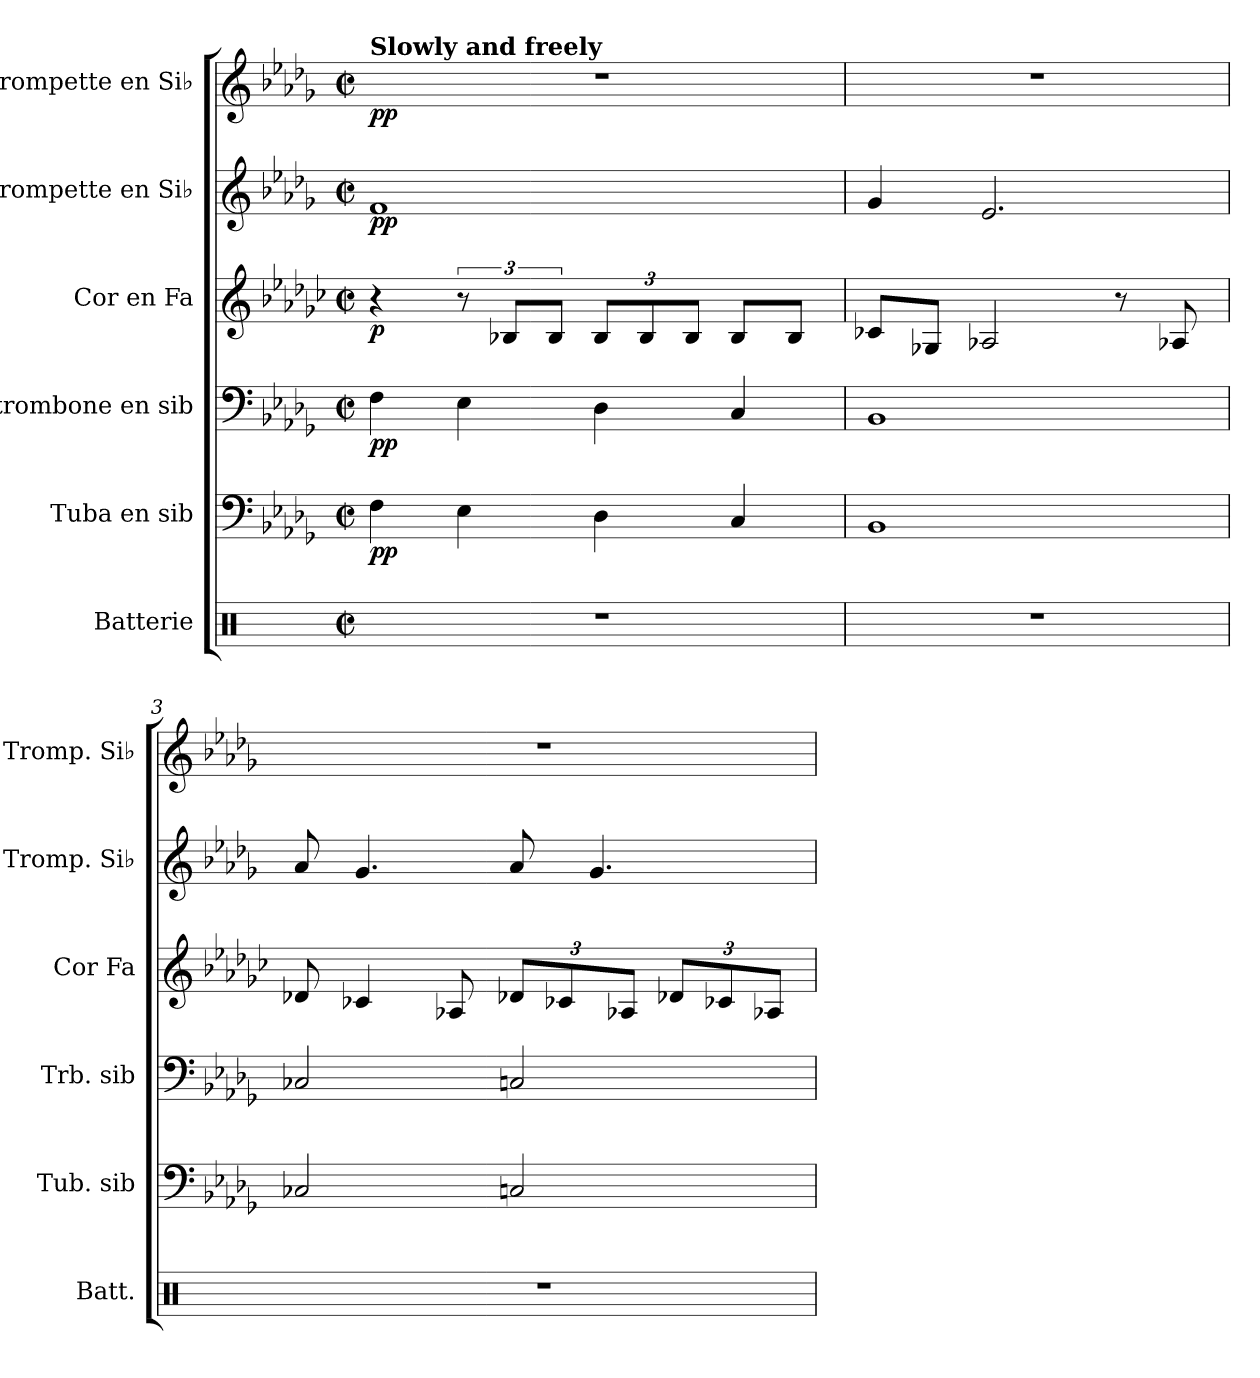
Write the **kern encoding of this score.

**kern	**kern	**dynam	**kern	**dynam	**kern	**dynam	**kern	**dynam	**kern	**dynam
*part6	*part5	*part5	*part4	*part4	*part3	*part3	*part2	*part2	*part1	*part1
*staff6	*staff5	*staff5	*staff4	*staff4	*staff3	*staff3	*staff2	*staff2	*staff1	*staff1
*I"Batterie	*I"Tuba en sib	*	*I"trombone en sib	*	*I"Cor en Fa	*	*I"Trompette en Si♭	*	*I"Trompette en Si♭	*
*I'Batt.	*I'Tub. sib	*	*I'Trb. sib	*	*I'Cor Fa	*	*I'Tromp. Si♭	*	*I'Tromp. Si♭	*
*clefX	*clefF4	*	*clefF4	*	*clefG2	*	*clefG2	*	*clefG2	*
*	*ITrd1c2	*	*ITrd1c2	*	*ITrd4c7	*	*ITrd1c2	*	*ITrd1c2	*
*k[]	*k[b-e-a-d-g-c-f-]	*	*k[b-e-a-d-g-c-f-]	*	*k[b-e-a-d-g-c-f-]	*	*k[b-e-a-d-g-c-f-]	*	*k[b-e-a-d-g-c-f-]	*
*M4/4	*M4/4	*	*M4/4	*	*M4/4	*	*M4/4	*	*M4/4	*
*met(c|)	*met(c|)	*	*met(c|)	*	*met(c|)	*	*met(c|)	*	*met(c|)	*
=1	=1	=1	=1	=1	=1	=1	=1	=1	=1	=1
!	!	!	!	!	!	!	!	!	!LO:TX:a:B:t=Slowly and freely	!
!	!	!LO:DY:b	!	!LO:DY:b	!	!LO:DY:b	!	!LO:DY:b	!	!LO:DY:b
1r	4E-\	pp	4E-\	pp	4r	p	1e-	pp	1r	pp
.	4D-\	.	4D-\	.	12r	.	.	.	.	.
.	.	.	.	.	12E-X/L	.	.	.	.	.
.	.	.	.	.	12E-/J	.	.	.	.	.
*	*	*	*	*	*Xbrackettup	*	*	*	*	*
.	4C-\	.	4C-\	.	12E-/L	.	.	.	.	.
.	.	.	.	.	12E-/	.	.	.	.	.
.	.	.	.	.	12E-/J	.	.	.	.	.
.	4BB-/	.	4BB-/	.	8E-/L	.	.	.	.	.
.	.	.	.	.	8E-/J	.	.	.	.	.
=2	=2	=2	=2	=2	=2	=2	=2	=2	=2	=2
1r	1AA-	.	1AA-	.	8F-X/L	.	4f-/	.	1r	.
.	.	.	.	.	8C-X/J	.	.	.	.	.
.	.	.	.	.	2D-X/	.	2.d-/	.	.	.
.	.	.	.	.	8r	.	.	.	.	.
.	.	.	.	.	8D-X/	.	.	.	.	.
=3	=3	=3	=3	=3	=3	=3	=3	=3	=3	=3
1r	2BB--X/	.	2BB--X/	.	8G-X/	.	8g-/	.	1r	.
.	.	.	.	.	4F-X/	.	4.f-/	.	.	.
.	.	.	.	.	8D-X/	.	.	.	.	.
.	2BB-X/	.	2BB-X/	.	12G-X/L	.	8g-/	.	.	.
.	.	.	.	.	12F-X/	.	.	.	.	.
.	.	.	.	.	.	.	4.f-/	.	.	.
.	.	.	.	.	12D-X/J	.	.	.	.	.
.	.	.	.	.	12G-X/L	.	.	.	.	.
.	.	.	.	.	12F-X/	.	.	.	.	.
.	.	.	.	.	12D-X/J	.	.	.	.	.
=	=	=	=	=	=	=	=	=	=	=
*-	*-	*-	*-	*-	*-	*-	*-	*-	*-	*-
